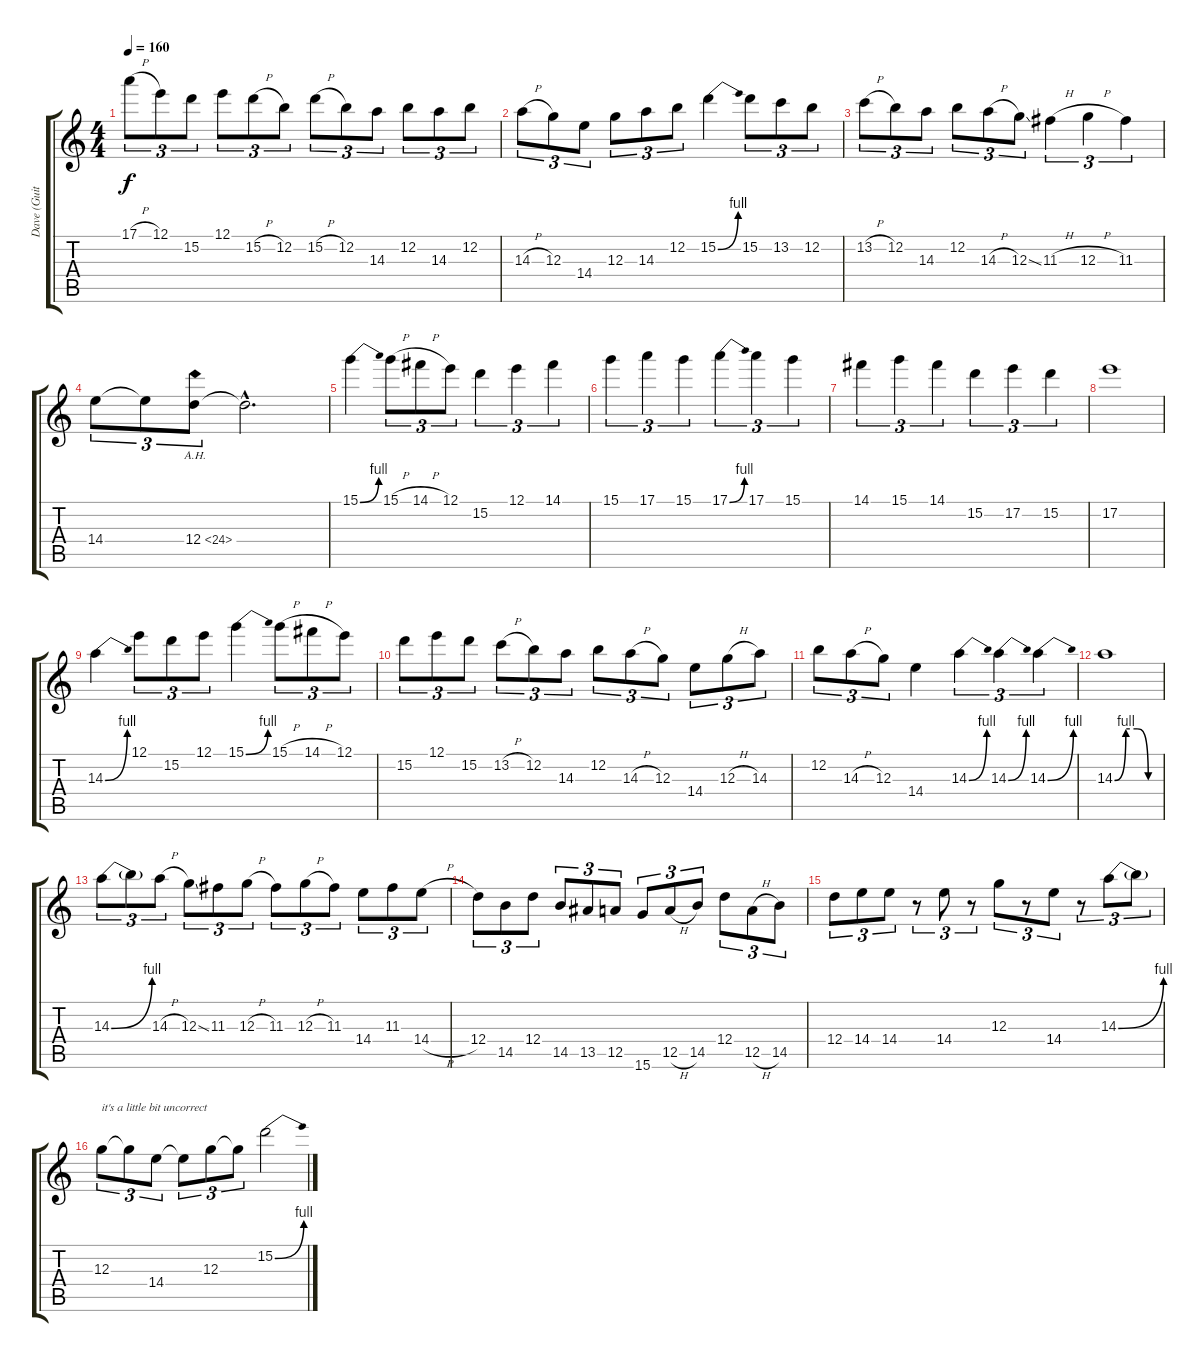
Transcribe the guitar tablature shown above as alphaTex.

\track ("Dave (Guitar 1)" "Dave (Guit") {instrument distortionguitar}
\staff {score tabs}
\tuning (E4 B3 G3 D3 A2 E2) {hide}
\ts (4 4)
\tempo 160
\clef g2
\ks c
17.1{h}.8{tu (3 2) dy f instrument distortionguitar} 12.1.8{tu (3 2)} 15.2.8{tu (3 2)} 12.1.8{tu (3 2)} 15.2{h}.8{tu (3 2)} 12.2.8{tu (3 2)} 15.2{h}.8{tu (3 2)} 12.2.8{tu (3 2)} 14.3.8{tu (3 2)} 12.2.8{tu (3 2)} 14.3.8{tu (3 2)} 12.2.8{tu (3 2)} |
14.3{h}.8{tu (3 2)} 12.3.8{tu (3 2)} 14.4.8{tu (3 2)} 12.3.8{tu (3 2)} 14.3.8{tu (3 2)} 12.2.8{tu (3 2)} 15.2{be (bend 0 0 60 4)}.4 15.2.8{tu (3 2)} 13.2.8{tu (3 2)} 12.2.8{tu (3 2)} |
13.2{h}.8{tu (3 2)} 12.2.8{tu (3 2)} 14.3.8{tu (3 2)} 12.2.8{tu (3 2)} 14.3{h}.8{tu (3 2)} 12.3{ss}.8{tu (3 2)} 11.3{h}.4{tu (3 2)} 12.3{h}.4{tu (3 2)} 11.3.4{tu (3 2)} |
14.4.8{tu (3 2)} 14.4{t}.8{tu (3 2)} 12.4{ah 12}.8{tu (3 2)} 12.4{hac t}.2{d} |
15.1{be (bend 0 0 60 4)}.4 15.1{h}.8{tu (3 2)} 14.1{h}.8{tu (3 2)} 12.1.8{tu (3 2)} 15.2.4{tu (3 2)} 12.1.4{tu (3 2)} 14.1.4{tu (3 2)} |
15.1.4{tu (3 2)} 17.1.4{tu (3 2)} 15.1.4{tu (3 2)} 17.1{be (bend 0 0 60 4)}.4{tu (3 2)} 17.1.4{tu (3 2)} 15.1.4{tu (3 2)} |
14.1.4{tu (3 2)} 15.1.4{tu (3 2)} 14.1.4{tu (3 2)} 15.2.4{tu (3 2)} 17.2.4{tu (3 2)} 15.2.4{tu (3 2)} |
17.2.1 |
14.3{be (bend 0 0 60 4)}.4 12.1.8{tu (3 2)} 15.2.8{tu (3 2)} 12.1.8{tu (3 2)} 15.1{be (bend 0 0 60 4)}.4 15.1{h}.8{tu (3 2)} 14.1{h}.8{tu (3 2)} 12.1.8{tu (3 2)} |
15.2.8{tu (3 2)} 12.1.8{tu (3 2)} 15.2.8{tu (3 2)} 13.2{h}.8{tu (3 2)} 12.2.8{tu (3 2)} 14.3.8{tu (3 2)} 12.2.8{tu (3 2)} 14.3{h}.8{tu (3 2)} 12.3.8{tu (3 2)} 14.4.8{tu (3 2)} 12.3{h}.8{tu (3 2)} 14.3.8{tu (3 2)} |
12.2.8{tu (3 2)} 14.3{h}.8{tu (3 2)} 12.3.8{tu (3 2)} 14.4.4 14.3{be (bend 0 0 60 4)}.4{tu (3 2)} 14.3{be (bend 0 0 60 4)}.4{tu (3 2)} 14.3{be (bend 0 0 60 4)}.4{tu (3 2)} |
14.3{be (custom 0 0 15 4 30 4 45 0 60 0)}.1 |
14.3{be (bend 0 0 60 4)}.8{tu (3 2)} 14.3{t}.8{tu (3 2)} 14.3{h}.8{tu (3 2)} 12.3{ss}.8{tu (3 2)} 11.3.8{tu (3 2)} 12.3{h}.8{tu (3 2)} 11.3.8{tu (3 2)} 12.3{h}.8{tu (3 2)} 11.3.8{tu (3 2)} 14.4.8{tu (3 2)} 11.3.8{tu (3 2)} 14.4{h}.8{tu (3 2)} |
12.4.8{tu (3 2)} 14.5.8{tu (3 2)} 12.4.8{tu (3 2)} 14.5.8{tu (3 2)} 13.5.8{tu (3 2)} 12.5.8{tu (3 2)} 15.6.8{tu (3 2)} 12.5{h}.8{tu (3 2)} 14.5.8{tu (3 2)} 12.4.8{tu (3 2)} 12.5{h}.8{tu (3 2)} 14.5.8{tu (3 2)} |
12.4.8{tu (3 2)} 14.4.8{tu (3 2)} 14.4.8{tu (3 2)} r.8{tu (3 2)} 14.4.8{tu (3 2)} r.8{tu (3 2)} 12.3.8{tu (3 2)} r.8{tu (3 2)} 14.4.8{tu (3 2)} r.8{tu (3 2)} 14.3{be (bend 0 0 60 4)}.8{tu (3 2)} 14.3{t}.8{tu (3 2)} |
12.3.8{tu (3 2) txt "it's a little bit uncorrect "} 12.3{t}.8{tu (3 2)} 14.4.8{tu (3 2)} 14.4{t}.8{tu (3 2)} 12.3.8{tu (3 2)} 12.3{t}.8{tu (3 2)} 15.2{be (bend 0 0 60 4)}.2
